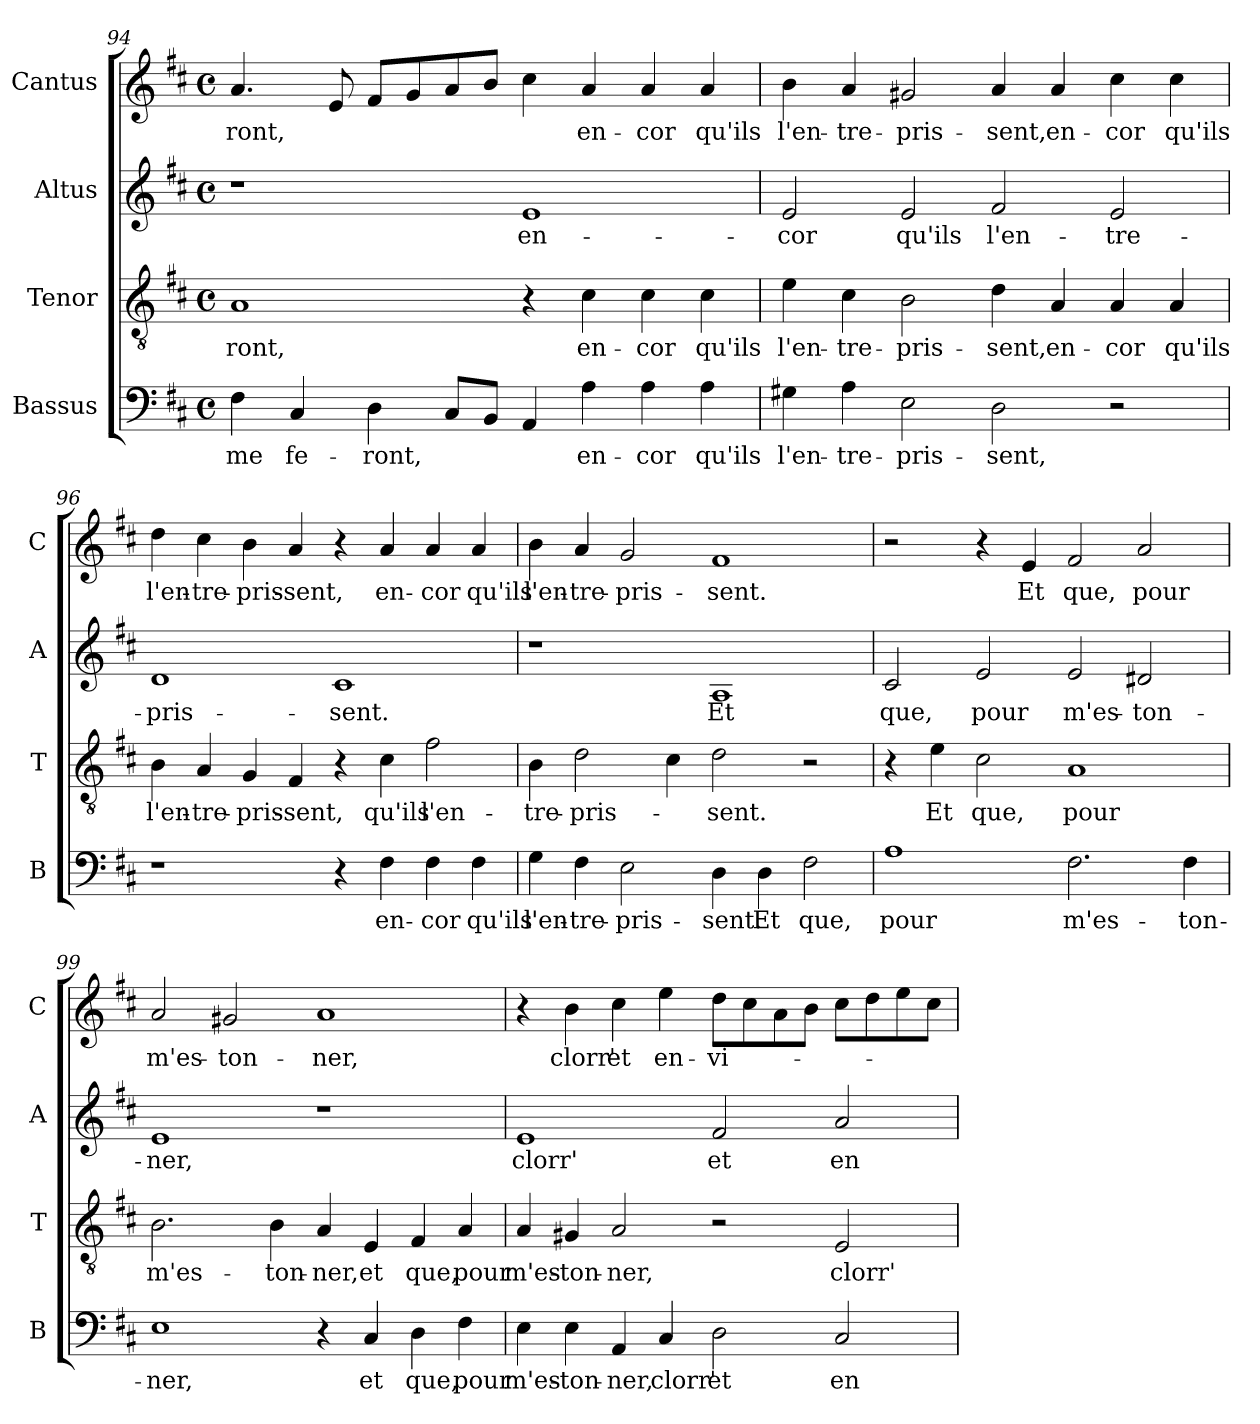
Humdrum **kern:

**kern	**text	**kern	**text	**kern	**text	**kern	**text
*part4	*part4	*part3	*part3	*part2	*part2	*part1	*part1
*staff4	*staff4	*staff3	*staff3	*staff2	*staff2	*staff1	*staff1
*I"Bassus	*	*I"Tenor	*	*I"Altus	*	*I"Cantus	*
*I'B	*	*I'T	*	*I'A	*	*I'C	*
*clefF4	*	*clefGv2	*	*clefG2	*	*clefG2	*
*k[f#c#]	*	*k[f#c#]	*	*k[f#c#]	*	*k[f#c#]	*
*D:	*	*D:	*	*D:	*	*D:	*
*M4/4	*	*M4/4	*	*M4/4	*	*M4/4	*
*met(c)	*	*met(c)	*	*met(c)	*	*met(c)	*
=94	=94	=94	=94	=94	=94	=94	=94
!	!LO:LY:b	!	!LO:LY:b	!	!	!	!LO:LY:b
4F#\	me	1A	-ront,	1r	.	4.a/	-ront,
!	!LO:LY:b	!	!	!	!	!	!
4C#/	fe-	.	.	.	.	.	.
.	.	.	.	.	.	8e/	.
!	!LO:LY:b	!	!	!	!	!	!
4D\	-ront,	.	.	.	.	8f#/L	.
.	.	.	.	.	.	8g/	.
8C#/L	.	.	.	.	.	8a/	.
8BB/J	.	.	.	.	.	8b/J	.
!	!	!	!	!	!LO:LY:b	!	!
4AA/	.	4r	.	1e	en-	4cc#\	.
!	!LO:LY:b	!	!LO:LY:b	!	!	!	!LO:LY:b
4A\	en-	4c#\	en-	.	.	4a/	en-
!	!LO:LY:b	!	!LO:LY:b	!	!	!	!LO:LY:b
4A\	-cor	4c#\	-cor	.	.	4a/	-cor
!	!LO:LY:b	!	!LO:LY:b	!	!	!	!LO:LY:b
4A\	qu'ils	4c#\	qu'ils	.	.	4a/	qu'ils
!!LO:PB:g=z
=95	=95	=95	=95	=95	=95	=95	=95
!	!LO:LY:b	!	!LO:LY:b	!	!LO:LY:b	!	!LO:LY:b
4G#X\	l'en-	4e\	l'en-	2e/	-cor	4b\	l'en-
!	!LO:LY:b	!	!LO:LY:b	!	!	!	!LO:LY:b
4A\	-tre-	4c#\	-tre-	.	.	4a/	-tre-
!	!LO:LY:b	!	!LO:LY:b	!	!LO:LY:b	!	!LO:LY:b
2E\	-pris-	2B\	-pris-	2e/	qu'ils	2g#X/	-pris-
!	!LO:LY:b	!	!LO:LY:b	!	!LO:LY:b	!	!LO:LY:b
2D\	-sent,	4d\	-sent,	2f#/	l'en-	4a/	-sent,
!	!	!	!LO:LY:b	!	!	!	!LO:LY:b
.	.	4A/	en-	.	.	4a/	en-
!	!	!	!LO:LY:b	!	!LO:LY:b	!	!LO:LY:b
2r	.	4A/	-cor	2e/	-tre-	4cc#\	-cor
!	!	!	!LO:LY:b	!	!	!	!LO:LY:b
.	.	4A/	qu'ils	.	.	4cc#\	qu'ils
=96	=96	=96	=96	=96	=96	=96	=96
!	!	!	!LO:LY:b	!	!LO:LY:b	!	!LO:LY:b
1r	.	4B\	l'en-	1d	-pris-	4dd\	l'en-
!	!	!	!LO:LY:b	!	!	!	!LO:LY:b
.	.	4A/	-tre-	.	.	4cc#\	-tre-
!	!	!	!LO:LY:b	!	!	!	!LO:LY:b
.	.	4G/	-pris-	.	.	4b\	-pris-
!	!	!	!LO:LY:b	!	!	!	!LO:LY:b
.	.	4F#/	-sent,	.	.	4a/	-sent,
!	!	!	!	!	!LO:LY:b	!	!
4r	.	4r	.	1c#	-sent.	4r	.
!	!LO:LY:b	!	!LO:LY:b	!	!	!	!LO:LY:b
4F#\	en-	4c#\	qu'ils	.	.	4a/	en-
!	!LO:LY:b	!	!LO:LY:b	!	!	!	!LO:LY:b
4F#\	-cor	2f#\	l'en-	.	.	4a/	-cor
!	!LO:LY:b	!	!	!	!	!	!LO:LY:b
4F#\	qu'ils	.	.	.	.	4a/	qu'ils
=97	=97	=97	=97	=97	=97	=97	=97
!	!LO:LY:b	!	!LO:LY:b	!	!	!	!LO:LY:b
4G\	l'en-	4B\	-tre-	1r	.	4b\	l'en-
!	!LO:LY:b	!	!LO:LY:b	!	!	!	!LO:LY:b
4F#\	-tre-	2d\	-pris-	.	.	4a/	-tre-
!	!LO:LY:b	!	!	!	!	!	!LO:LY:b
2E\	-pris-	.	.	.	.	2g/	-pris-
.	.	4c#\	.	.	.	.	.
!	!LO:LY:b	!	!LO:LY:b	!	!LO:LY:b	!	!LO:LY:b
4D\	-sent.	2d\	-sent.	1A	Et	1f#	-sent.
!	!LO:LY:b	!	!	!	!	!	!
4D\	Et	.	.	.	.	.	.
!	!LO:LY:b	!	!	!	!	!	!
2F#\	que,	2r	.	.	.	.	.
=98	=98	=98	=98	=98	=98	=98	=98
!	!LO:LY:b	!	!	!	!LO:LY:b	!	!
1A	pour	4r	.	2c#/	que,	2r	.
!	!	!	!LO:LY:b	!	!	!	!
.	.	4e\	Et	.	.	.	.
!	!	!	!LO:LY:b	!	!LO:LY:b	!	!
.	.	2c#\	que,	2e/	pour	4r	.
!	!	!	!	!	!	!	!LO:LY:b
.	.	.	.	.	.	4e/	Et
!	!LO:LY:b	!	!LO:LY:b	!	!LO:LY:b	!	!LO:LY:b
2.F#\	m'es-	1A	pour	2e/	m'es-	2f#/	que,
!	!	!	!	!	!LO:LY:b	!	!LO:LY:b
.	.	.	.	2d#X/	-ton-	2a/	pour
!	!LO:LY:b	!	!	!	!	!	!
4F#\	-ton-	.	.	.	.	.	.
!!LO:LB:g=z
=99	=99	=99	=99	=99	=99	=99	=99
!	!LO:LY:b	!	!LO:LY:b	!	!LO:LY:b	!	!LO:LY:b
1E	-ner,	2.B\	m'es-	1e	-ner,	2a/	m'es-
!	!	!	!	!	!	!	!LO:LY:b
.	.	.	.	.	.	2g#X/	-ton-
!	!	!	!LO:LY:b	!	!	!	!
.	.	4B\	-ton-	.	.	.	.
!	!	!	!LO:LY:b	!	!	!	!LO:LY:b
4r	.	4A/	-ner,	1r	.	1a	-ner,
!	!LO:LY:b	!	!LO:LY:b	!	!	!	!
4C#/	et	4E/	et	.	.	.	.
!	!LO:LY:b	!	!LO:LY:b	!	!	!	!
4D\	que,	4F#/	que,	.	.	.	.
!	!LO:LY:b	!	!LO:LY:b	!	!	!	!
4F#\	pour	4A/	pour	.	.	.	.
=100	=100	=100	=100	=100	=100	=100	=100
!	!LO:LY:b	!	!LO:LY:b	!	!LO:LY:b	!	!
4E\	m'es-	4A/	m'es-	1e	clorr'	4r	.
!	!LO:LY:b	!	!LO:LY:b	!	!	!	!LO:LY:b
4E\	-ton-	4G#X/	-ton-	.	.	4b\	clorr'
!	!LO:LY:b	!	!LO:LY:b	!	!	!	!LO:LY:b
4AA/	-ner,	2A/	-ner,	.	.	4cc#\	et
!	!LO:LY:b	!	!	!	!	!	!LO:LY:b
4C#/	clorr'	.	.	.	.	4ee\	en-
!	!LO:LY:b	!	!	!	!LO:LY:b	!	!LO:LY:b
2D\	et	2r	.	2f#/	et	8dd\L	-vi-
.	.	.	.	.	.	8cc#\	.
.	.	.	.	.	.	8a\	.
.	.	.	.	.	.	8b\J	.
!	!LO:LY:b	!	!LO:LY:b	!	!LO:LY:b	!	!
2C#/	en-	2E/	clorr'	2a/	en-	8cc#\L	.
.	.	.	.	.	.	8dd\	.
.	.	.	.	.	.	8ee\	.
.	.	.	.	.	.	8cc#\J	.
=	=	=	=	=	=	=	=
*-	*-	*-	*-	*-	*-	*-	*-
